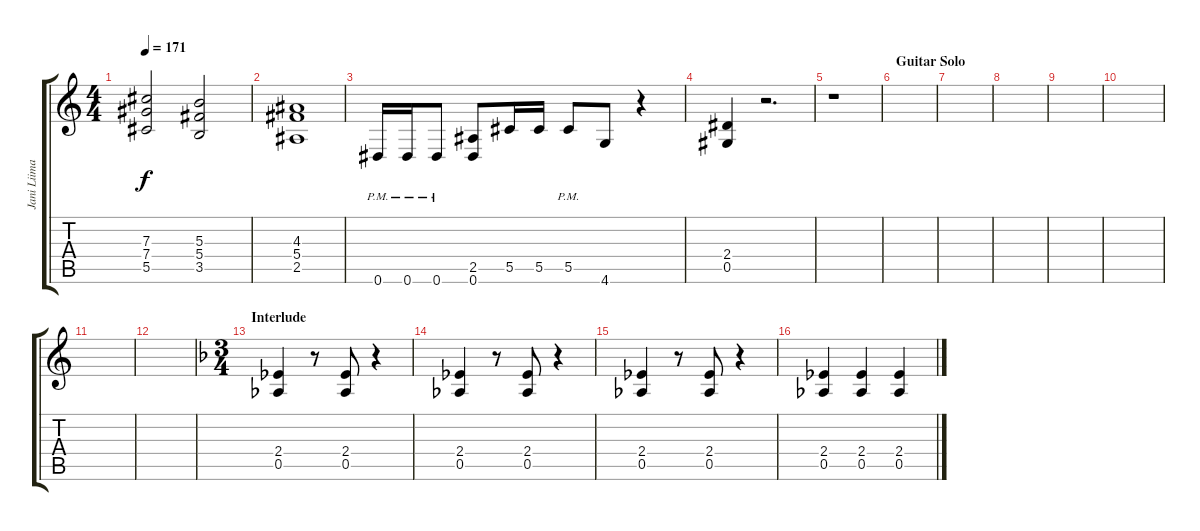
\track ("Jani Liimatainen 2" "Jani Liima") {instrument distortionguitar}
\staff {score tabs}
\tuning (Eb4 Bb3 Gb3 Db3 Ab2 Eb2) {hide}
\ts (4 4)
\tempo 171
\clef g2
\ks aminor
(7.3 7.4 5.5).2{dy f} (5.3 5.4 3.5).2 |
(4.3 5.4 2.5).1 |
0.6{pm}.16 0.6{pm}.16 0.6{pm}.8 (2.5 0.6).8 5.5.16 5.5.16 5.5{pm}.8 4.6.8 r.4 |
(2.4 0.5).4 r.2{d} |
r.1 |
\section ("" "Guitar Solo")
|
|
|
|
|
|
|
\ts (3 4)
\section ("" "Interlude ")
\ks dminor
(2.4 0.5).4 r.8 (2.4 0.5).8 r.4 |
(2.4 0.5).4 r.8 (2.4 0.5).8 r.4 |
(2.4 0.5).4 r.8 (2.4 0.5).8 r.4 |
(2.4 0.5).4 (2.4 0.5).4 (2.4 0.5).4
